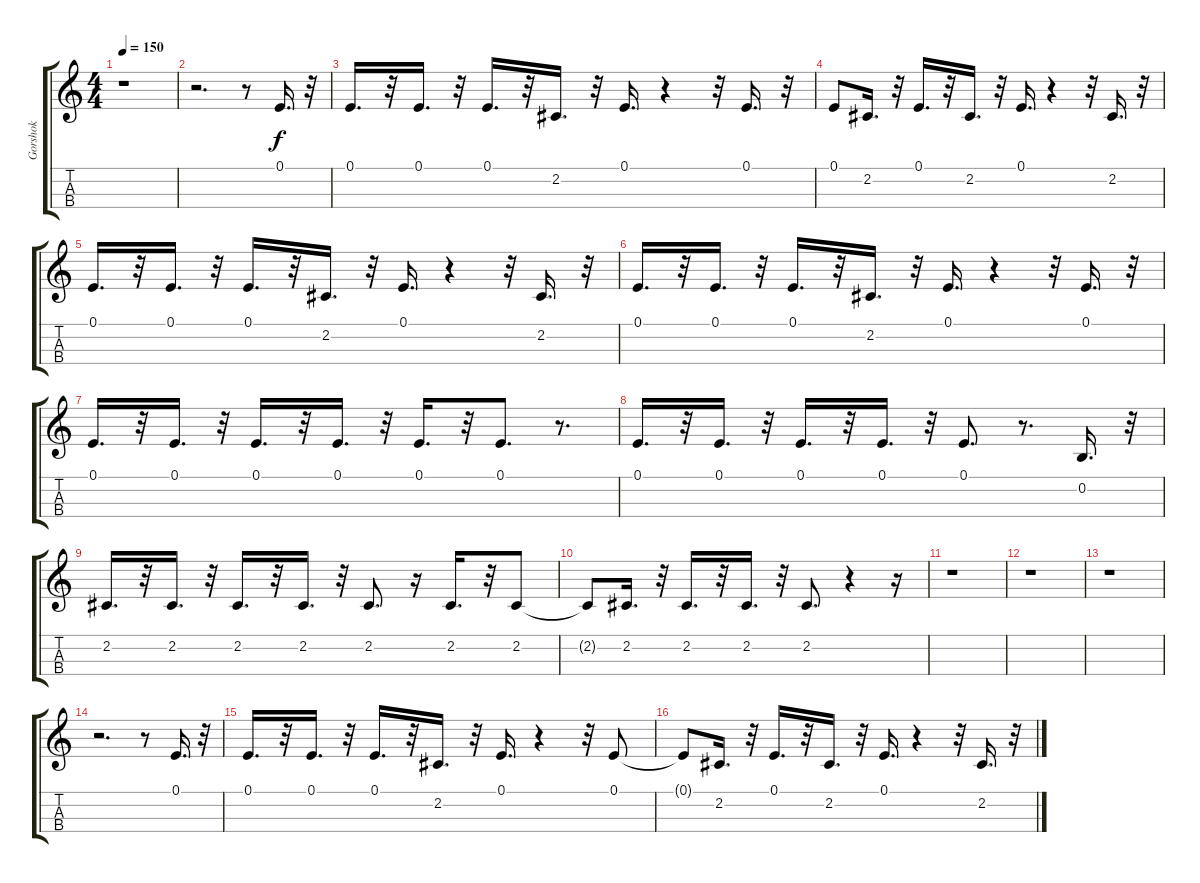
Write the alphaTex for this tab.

\track ("Gorshok" "Gorshok") {instrument flute}
\staff {score tabs}
\tuning (E4 B3 G3 D3) {hide}
\ts (4 4)
\tempo 150
\clef g2
\ks c
r.1{dy f instrument flute} |
r.2{d} r.8 0.1.16{d} r.32 |
0.1.16{d} r.32 0.1.16{d} r.32 0.1.16{d} r.32 2.2.16{d} r.32 0.1.16{d} r.4 r.32 0.1.16{d} r.32 |
0.1.8 2.2.16{d} r.32 0.1.16{d} r.32 2.2.16{d} r.32 0.1.16{d} r.4 r.32 2.2.16{d} r.32 |
0.1.16{d} r.32 0.1.16{d} r.32 0.1.16{d} r.32 2.2.16{d} r.32 0.1.16{d} r.4 r.32 2.2.16{d} r.32 |
0.1.16{d} r.32 0.1.16{d} r.32 0.1.16{d} r.32 2.2.16{d} r.32 0.1.16{d} r.4 r.32 0.1.16{d} r.32 |
0.1.16{d} r.32 0.1.16{d} r.32 0.1.16{d} r.32 0.1.16{d} r.32 0.1.16{d} r.32 0.1.8{d} r.8{d} |
0.1.16{d} r.32 0.1.16{d} r.32 0.1.16{d} r.32 0.1.16{d} r.32 0.1.8{d} r.8{d} 0.2.16{d} r.32 |
2.2.16{d} r.32 2.2.16{d} r.32 2.2.16{d} r.32 2.2.16{d} r.32 2.2.8{d} r.16 2.2.16{d} r.32 2.2.8 |
2.2{t}.8 2.2.16{d} r.32 2.2.16{d} r.32 2.2.16{d} r.32 2.2.8{d} r.4 r.16 |
r.1 |
r.1 |
r.1 |
r.2{d} r.8 0.1.16{d} r.32 |
0.1.16{d} r.32 0.1.16{d} r.32 0.1.16{d} r.32 2.2.16{d} r.32 0.1.16{d} r.4 r.32 0.1.8 |
0.1{t}.8 2.2.16{d} r.32 0.1.16{d} r.32 2.2.16{d} r.32 0.1.16{d} r.4 r.32 2.2.16{d} r.32
